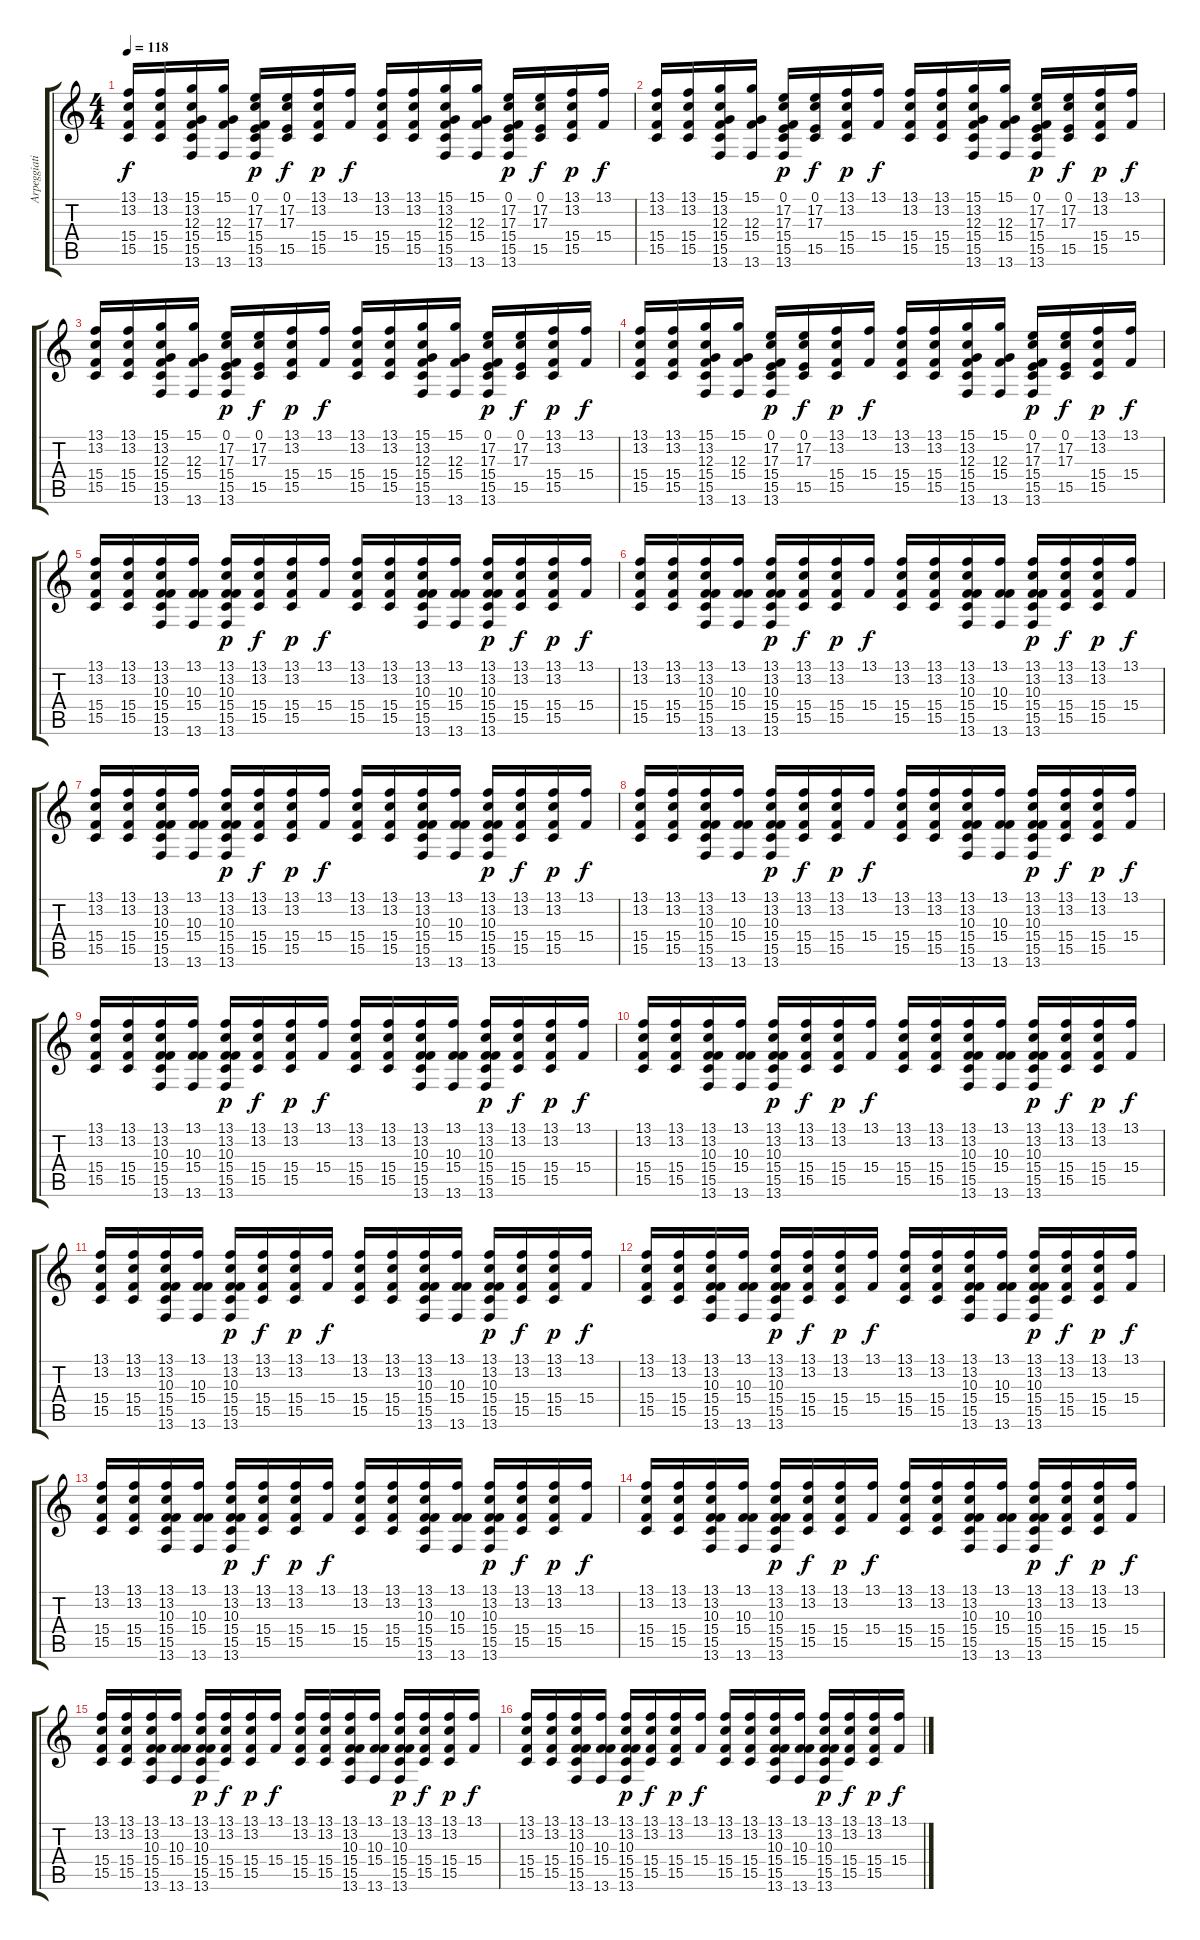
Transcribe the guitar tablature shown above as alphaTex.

\track ("Arpeggiation" "Arpeggiati") {instrument flute}
\staff {score tabs}
\tuning (E4 B3 G3 D3 A2 E2) {hide}
\ts (4 4)
\tempo 118
\clef g2
\ks c
(13.1 13.2 15.4 15.5).16{dy f} (13.1 13.2 15.4 15.5).16 (15.1 13.2 12.3 15.4 15.5 13.6).16 (15.1 12.3 15.4 13.6).16 (0.1 17.2 17.3 15.4 15.5 13.6).16{dy p} (0.1 17.2 17.3 15.5).16{dy f} (13.1 13.2 15.4 15.5).16{dy p} (13.1 15.4).16{dy f} (13.1 13.2 15.4 15.5).16 (13.1 13.2 15.4 15.5).16 (15.1 13.2 12.3 15.4 15.5 13.6).16 (15.1 12.3 15.4 13.6).16 (0.1 17.2 17.3 15.4 15.5 13.6).16{dy p} (0.1 17.2 17.3 15.5).16{dy f} (13.1 13.2 15.4 15.5).16{dy p} (13.1 15.4).16{dy f} |
(13.1 13.2 15.4 15.5).16 (13.1 13.2 15.4 15.5).16 (15.1 13.2 12.3 15.4 15.5 13.6).16 (15.1 12.3 15.4 13.6).16 (0.1 17.2 17.3 15.4 15.5 13.6).16{dy p} (0.1 17.2 17.3 15.5).16{dy f} (13.1 13.2 15.4 15.5).16{dy p} (13.1 15.4).16{dy f} (13.1 13.2 15.4 15.5).16 (13.1 13.2 15.4 15.5).16 (15.1 13.2 12.3 15.4 15.5 13.6).16 (15.1 12.3 15.4 13.6).16 (0.1 17.2 17.3 15.4 15.5 13.6).16{dy p} (0.1 17.2 17.3 15.5).16{dy f} (13.1 13.2 15.4 15.5).16{dy p} (13.1 15.4).16{dy f} |
(13.1 13.2 15.4 15.5).16 (13.1 13.2 15.4 15.5).16 (15.1 13.2 12.3 15.4 15.5 13.6).16 (15.1 12.3 15.4 13.6).16 (0.1 17.2 17.3 15.4 15.5 13.6).16{dy p} (0.1 17.2 17.3 15.5).16{dy f} (13.1 13.2 15.4 15.5).16{dy p} (13.1 15.4).16{dy f} (13.1 13.2 15.4 15.5).16 (13.1 13.2 15.4 15.5).16 (15.1 13.2 12.3 15.4 15.5 13.6).16 (15.1 12.3 15.4 13.6).16 (0.1 17.2 17.3 15.4 15.5 13.6).16{dy p} (0.1 17.2 17.3 15.5).16{dy f} (13.1 13.2 15.4 15.5).16{dy p} (13.1 15.4).16{dy f} |
(13.1 13.2 15.4 15.5).16 (13.1 13.2 15.4 15.5).16 (15.1 13.2 12.3 15.4 15.5 13.6).16 (15.1 12.3 15.4 13.6).16 (0.1 17.2 17.3 15.4 15.5 13.6).16{dy p} (0.1 17.2 17.3 15.5).16{dy f} (13.1 13.2 15.4 15.5).16{dy p} (13.1 15.4).16{dy f} (13.1 13.2 15.4 15.5).16 (13.1 13.2 15.4 15.5).16 (15.1 13.2 12.3 15.4 15.5 13.6).16 (15.1 12.3 15.4 13.6).16 (0.1 17.2 17.3 15.4 15.5 13.6).16{dy p} (0.1 17.2 17.3 15.5).16{dy f} (13.1 13.2 15.4 15.5).16{dy p} (13.1 15.4).16{dy f} |
(13.1 13.2 15.4 15.5).16 (13.1 13.2 15.4 15.5).16 (13.1 13.2 10.3 15.4 15.5 13.6).16 (13.1 10.3 15.4 13.6).16 (13.1 13.2 10.3 15.4 15.5 13.6).16{dy p} (13.1 13.2 15.4 15.5).16{dy f} (13.1 13.2 15.4 15.5).16{dy p} (13.1 15.4).16{dy f} (13.1 13.2 15.4 15.5).16 (13.1 13.2 15.4 15.5).16 (13.1 13.2 10.3 15.4 15.5 13.6).16 (13.1 10.3 15.4 13.6).16 (13.1 13.2 10.3 15.4 15.5 13.6).16{dy p} (13.1 13.2 15.4 15.5).16{dy f} (13.1 13.2 15.4 15.5).16{dy p} (13.1 15.4).16{dy f} |
(13.1 13.2 15.4 15.5).16 (13.1 13.2 15.4 15.5).16 (13.1 13.2 10.3 15.4 15.5 13.6).16 (13.1 10.3 15.4 13.6).16 (13.1 13.2 10.3 15.4 15.5 13.6).16{dy p} (13.1 13.2 15.4 15.5).16{dy f} (13.1 13.2 15.4 15.5).16{dy p} (13.1 15.4).16{dy f} (13.1 13.2 15.4 15.5).16 (13.1 13.2 15.4 15.5).16 (13.1 13.2 10.3 15.4 15.5 13.6).16 (13.1 10.3 15.4 13.6).16 (13.1 13.2 10.3 15.4 15.5 13.6).16{dy p} (13.1 13.2 15.4 15.5).16{dy f} (13.1 13.2 15.4 15.5).16{dy p} (13.1 15.4).16{dy f} |
(13.1 13.2 15.4 15.5).16 (13.1 13.2 15.4 15.5).16 (13.1 13.2 10.3 15.4 15.5 13.6).16 (13.1 10.3 15.4 13.6).16 (13.1 13.2 10.3 15.4 15.5 13.6).16{dy p} (13.1 13.2 15.4 15.5).16{dy f} (13.1 13.2 15.4 15.5).16{dy p} (13.1 15.4).16{dy f} (13.1 13.2 15.4 15.5).16 (13.1 13.2 15.4 15.5).16 (13.1 13.2 10.3 15.4 15.5 13.6).16 (13.1 10.3 15.4 13.6).16 (13.1 13.2 10.3 15.4 15.5 13.6).16{dy p} (13.1 13.2 15.4 15.5).16{dy f} (13.1 13.2 15.4 15.5).16{dy p} (13.1 15.4).16{dy f} |
(13.1 13.2 15.4 15.5).16 (13.1 13.2 15.4 15.5).16 (13.1 13.2 10.3 15.4 15.5 13.6).16 (13.1 10.3 15.4 13.6).16 (13.1 13.2 10.3 15.4 15.5 13.6).16{dy p} (13.1 13.2 15.4 15.5).16{dy f} (13.1 13.2 15.4 15.5).16{dy p} (13.1 15.4).16{dy f} (13.1 13.2 15.4 15.5).16 (13.1 13.2 15.4 15.5).16 (13.1 13.2 10.3 15.4 15.5 13.6).16 (13.1 10.3 15.4 13.6).16 (13.1 13.2 10.3 15.4 15.5 13.6).16{dy p} (13.1 13.2 15.4 15.5).16{dy f} (13.1 13.2 15.4 15.5).16{dy p} (13.1 15.4).16{dy f} |
(13.1 13.2 15.4 15.5).16 (13.1 13.2 15.4 15.5).16 (13.1 13.2 10.3 15.4 15.5 13.6).16 (13.1 10.3 15.4 13.6).16 (13.1 13.2 10.3 15.4 15.5 13.6).16{dy p} (13.1 13.2 15.4 15.5).16{dy f} (13.1 13.2 15.4 15.5).16{dy p} (13.1 15.4).16{dy f} (13.1 13.2 15.4 15.5).16 (13.1 13.2 15.4 15.5).16 (13.1 13.2 10.3 15.4 15.5 13.6).16 (13.1 10.3 15.4 13.6).16 (13.1 13.2 10.3 15.4 15.5 13.6).16{dy p} (13.1 13.2 15.4 15.5).16{dy f} (13.1 13.2 15.4 15.5).16{dy p} (13.1 15.4).16{dy f} |
(13.1 13.2 15.4 15.5).16 (13.1 13.2 15.4 15.5).16 (13.1 13.2 10.3 15.4 15.5 13.6).16 (13.1 10.3 15.4 13.6).16 (13.1 13.2 10.3 15.4 15.5 13.6).16{dy p} (13.1 13.2 15.4 15.5).16{dy f} (13.1 13.2 15.4 15.5).16{dy p} (13.1 15.4).16{dy f} (13.1 13.2 15.4 15.5).16 (13.1 13.2 15.4 15.5).16 (13.1 13.2 10.3 15.4 15.5 13.6).16 (13.1 10.3 15.4 13.6).16 (13.1 13.2 10.3 15.4 15.5 13.6).16{dy p} (13.1 13.2 15.4 15.5).16{dy f} (13.1 13.2 15.4 15.5).16{dy p} (13.1 15.4).16{dy f} |
(13.1 13.2 15.4 15.5).16 (13.1 13.2 15.4 15.5).16 (13.1 13.2 10.3 15.4 15.5 13.6).16 (13.1 10.3 15.4 13.6).16 (13.1 13.2 10.3 15.4 15.5 13.6).16{dy p} (13.1 13.2 15.4 15.5).16{dy f} (13.1 13.2 15.4 15.5).16{dy p} (13.1 15.4).16{dy f} (13.1 13.2 15.4 15.5).16 (13.1 13.2 15.4 15.5).16 (13.1 13.2 10.3 15.4 15.5 13.6).16 (13.1 10.3 15.4 13.6).16 (13.1 13.2 10.3 15.4 15.5 13.6).16{dy p} (13.1 13.2 15.4 15.5).16{dy f} (13.1 13.2 15.4 15.5).16{dy p} (13.1 15.4).16{dy f} |
(13.1 13.2 15.4 15.5).16 (13.1 13.2 15.4 15.5).16 (13.1 13.2 10.3 15.4 15.5 13.6).16 (13.1 10.3 15.4 13.6).16 (13.1 13.2 10.3 15.4 15.5 13.6).16{dy p} (13.1 13.2 15.4 15.5).16{dy f} (13.1 13.2 15.4 15.5).16{dy p} (13.1 15.4).16{dy f} (13.1 13.2 15.4 15.5).16 (13.1 13.2 15.4 15.5).16 (13.1 13.2 10.3 15.4 15.5 13.6).16 (13.1 10.3 15.4 13.6).16 (13.1 13.2 10.3 15.4 15.5 13.6).16{dy p} (13.1 13.2 15.4 15.5).16{dy f} (13.1 13.2 15.4 15.5).16{dy p} (13.1 15.4).16{dy f} |
(13.1 13.2 15.4 15.5).16 (13.1 13.2 15.4 15.5).16 (13.1 13.2 10.3 15.4 15.5 13.6).16 (13.1 10.3 15.4 13.6).16 (13.1 13.2 10.3 15.4 15.5 13.6).16{dy p} (13.1 13.2 15.4 15.5).16{dy f} (13.1 13.2 15.4 15.5).16{dy p} (13.1 15.4).16{dy f} (13.1 13.2 15.4 15.5).16 (13.1 13.2 15.4 15.5).16 (13.1 13.2 10.3 15.4 15.5 13.6).16 (13.1 10.3 15.4 13.6).16 (13.1 13.2 10.3 15.4 15.5 13.6).16{dy p} (13.1 13.2 15.4 15.5).16{dy f} (13.1 13.2 15.4 15.5).16{dy p} (13.1 15.4).16{dy f} |
(13.1 13.2 15.4 15.5).16 (13.1 13.2 15.4 15.5).16 (13.1 13.2 10.3 15.4 15.5 13.6).16 (13.1 10.3 15.4 13.6).16 (13.1 13.2 10.3 15.4 15.5 13.6).16{dy p} (13.1 13.2 15.4 15.5).16{dy f} (13.1 13.2 15.4 15.5).16{dy p} (13.1 15.4).16{dy f} (13.1 13.2 15.4 15.5).16 (13.1 13.2 15.4 15.5).16 (13.1 13.2 10.3 15.4 15.5 13.6).16 (13.1 10.3 15.4 13.6).16 (13.1 13.2 10.3 15.4 15.5 13.6).16{dy p} (13.1 13.2 15.4 15.5).16{dy f} (13.1 13.2 15.4 15.5).16{dy p} (13.1 15.4).16{dy f} |
(13.1 13.2 15.4 15.5).16 (13.1 13.2 15.4 15.5).16 (13.1 13.2 10.3 15.4 15.5 13.6).16 (13.1 10.3 15.4 13.6).16 (13.1 13.2 10.3 15.4 15.5 13.6).16{dy p} (13.1 13.2 15.4 15.5).16{dy f} (13.1 13.2 15.4 15.5).16{dy p} (13.1 15.4).16{dy f} (13.1 13.2 15.4 15.5).16 (13.1 13.2 15.4 15.5).16 (13.1 13.2 10.3 15.4 15.5 13.6).16 (13.1 10.3 15.4 13.6).16 (13.1 13.2 10.3 15.4 15.5 13.6).16{dy p} (13.1 13.2 15.4 15.5).16{dy f} (13.1 13.2 15.4 15.5).16{dy p} (13.1 15.4).16{dy f} |
(13.1 13.2 15.4 15.5).16 (13.1 13.2 15.4 15.5).16 (13.1 13.2 10.3 15.4 15.5 13.6).16 (13.1 10.3 15.4 13.6).16 (13.1 13.2 10.3 15.4 15.5 13.6).16{dy p} (13.1 13.2 15.4 15.5).16{dy f} (13.1 13.2 15.4 15.5).16{dy p} (13.1 15.4).16{dy f} (13.1 13.2 15.4 15.5).16 (13.1 13.2 15.4 15.5).16 (13.1 13.2 10.3 15.4 15.5 13.6).16 (13.1 10.3 15.4 13.6).16 (13.1 13.2 10.3 15.4 15.5 13.6).16{dy p} (13.1 13.2 15.4 15.5).16{dy f} (13.1 13.2 15.4 15.5).16{dy p} (13.1 15.4).16{dy f}
